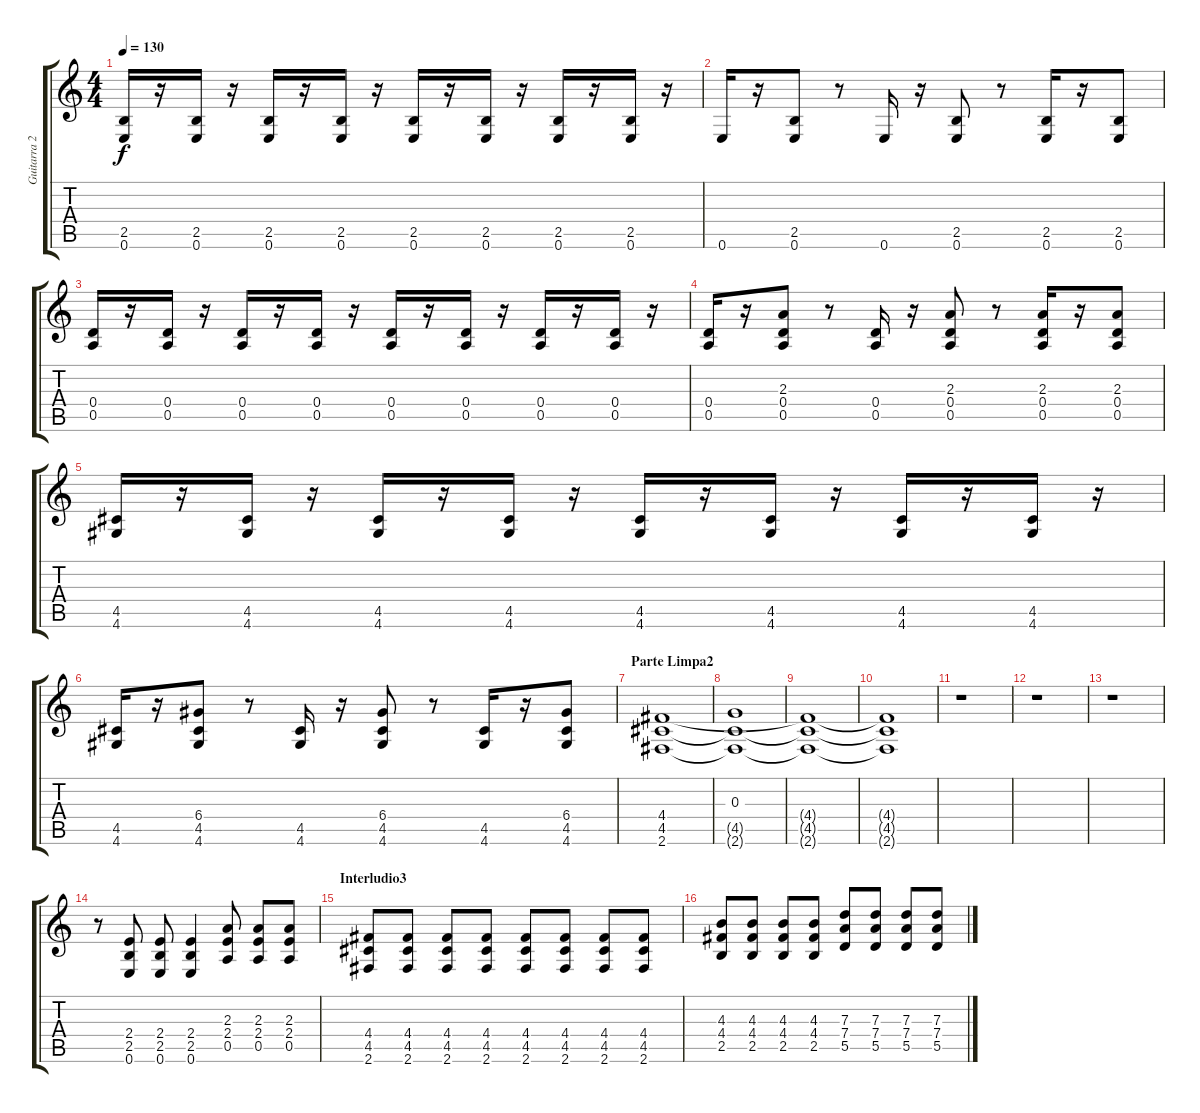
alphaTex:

\track ("Guitarra 2" "Guitarra 2") {instrument distortionguitar}
\staff {score tabs}
\tuning (E4 B3 G3 D3 A2 E2) {hide}
\ts (4 4)
\tempo 130
\clef g2
\ks c
(2.5 0.6).16{dy f} r.16 (2.5 0.6).16 r.16 (2.5 0.6).16 r.16 (2.5 0.6).16 r.16 (2.5 0.6).16 r.16 (2.5 0.6).16 r.16 (2.5 0.6).16 r.16 (2.5 0.6).16 r.16 |
0.6.16 r.16 (2.5 0.6).8 r.8 0.6.16 r.16 (2.5 0.6).8 r.8 (2.5 0.6).16 r.16 (2.5 0.6).8 |
(0.4 0.5).16 r.16 (0.4 0.5).16 r.16 (0.4 0.5).16 r.16 (0.4 0.5).16 r.16 (0.4 0.5).16 r.16 (0.4 0.5).16 r.16 (0.4 0.5).16 r.16 (0.4 0.5).16 r.16 |
(0.4 0.5).16 r.16 (2.3 0.4 0.5).8 r.8 (0.4 0.5).16 r.16 (2.3 0.4 0.5).8 r.8 (2.3 0.4 0.5).16 r.16 (2.3 0.4 0.5).8 |
(4.5 4.6).16 r.16 (4.5 4.6).16 r.16 (4.5 4.6).16 r.16 (4.5 4.6).16 r.16 (4.5 4.6).16 r.16 (4.5 4.6).16 r.16 (4.5 4.6).16 r.16 (4.5 4.6).16 r.16 |
(4.5 4.6).16 r.16 (6.4 4.5 4.6).8 r.8 (4.5 4.6).16 r.16 (6.4 4.5 4.6).8 r.8 (4.5 4.6).16 r.16 (6.4 4.5 4.6).8 |
\section ("" "Parte Limpa2")
(4.4 4.5 2.6).1{volume 6} |
(0.3 4.5{t} 2.6{t}).1 |
(4.4{t} 4.5{t} 2.6{t}).1 |
(4.4{t} 4.5{t} 2.6{t}).1 |
r.1 |
r.1 |
r.1 |
r.8 (2.4 2.5 0.6).8{volume 14} (2.4 2.5 0.6).8 (2.4 2.5 0.6).4 (2.3 2.4 0.5).8 (2.3 2.4 0.5).8 (2.3 2.4 0.5).8 |
\section ("" "Interludio3")
(4.4 4.5 2.6).8 (4.4 4.5 2.6).8 (4.4 4.5 2.6).8 (4.4 4.5 2.6).8 (4.4 4.5 2.6).8 (4.4 4.5 2.6).8 (4.4 4.5 2.6).8 (4.4 4.5 2.6).8 |
(4.3 4.4 2.5).8 (4.3 4.4 2.5).8 (4.3 4.4 2.5).8 (4.3 4.4 2.5).8 (7.3 7.4 5.5).8 (7.3 7.4 5.5).8 (7.3 7.4 5.5).8 (7.3 7.4 5.5).8
